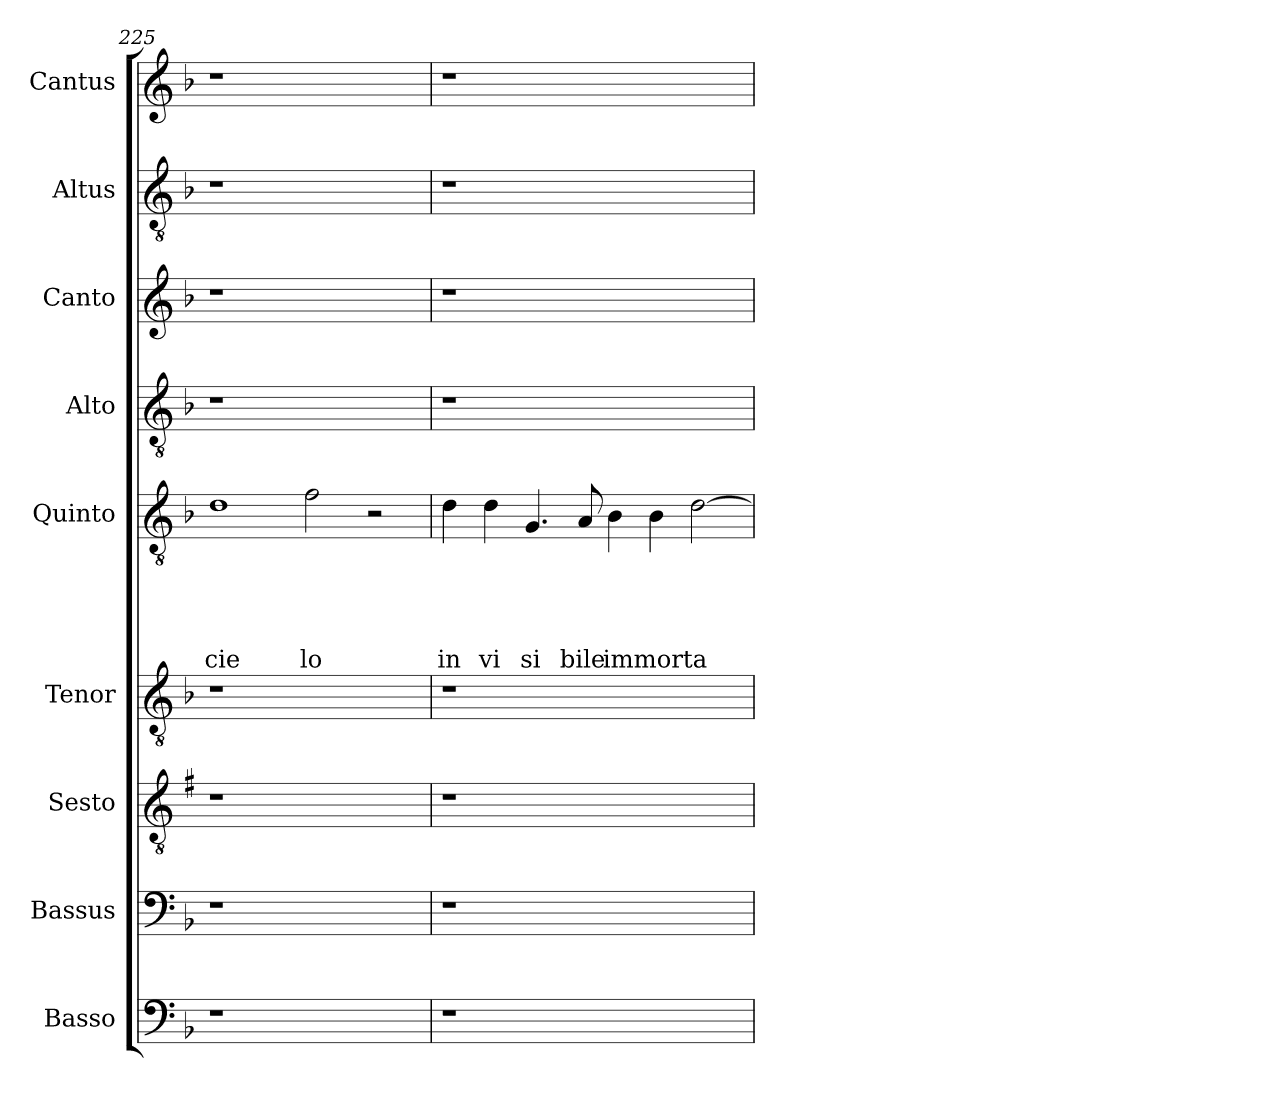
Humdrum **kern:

**kern	**kern	**kern	**kern	**kern	**text	**text	**text	**text	**text	**kern	**kern	**kern	**kern
*part9	*part8	*part7	*part6	*part5	*part5	*part5	*part5	*part5	*part5	*part4	*part3	*part2	*part1
*staff9	*staff8	*staff7	*staff6	*staff5	*staff5	*staff5	*staff5	*staff5	*staff5	*staff4	*staff3	*staff2	*staff1
*I"Basso	*I"Bassus	*I"Sesto	*I"Tenor	*I"Quinto	*	*	*	*	*	*I"Alto	*I"Canto	*I"Altus	*I"Cantus
*	*	*I'Sesto	*I'Tenor	*I'Quinto	*	*	*	*	*	*I'Alto	*I'Canto	*I'Altus	*I'Cantus
*clefF4	*clefF4	*clefGv2	*clefGv2	*clefGv2	*	*	*	*	*	*clefGv2	*clefG2	*clefGv2	*clefG2
*k[b-]	*k[b-]	*k[f#]	*k[b-]	*k[b-]	*	*	*	*	*	*k[b-]	*k[b-]	*k[b-]	*k[b-]
*F:	*F:	*G:	*F:	*F:	*	*	*	*	*	*F:	*F:	*F:	*F:
=225	=225	=225	=225	=225	=225	=225	=225	=225	=225	=225	=225	=225	=225
!	!	!	!	!	!	!	!	!	!LO:LY:b	!	!	!	!
1r	1r	1r	1r	1d	.	.	.	.	cie	1r	1r	1r	1r
!	!	!	!	!	!	!	!	!	!LO:LY:b	!	!	!	!
1ryy	1ryy	1ryy	1ryy	2f\	.	.	.	.	lo	1ryy	1ryy	1ryy	1ryy
.	.	.	.	2r	.	.	.	.	.	.	.	.	.
=226	=226	=226	=226	=226	=226	=226	=226	=226	=226	=226	=226	=226	=226
!	!	!	!	!	!	!	!	!	!LO:LY:b	!	!	!	!
1r	1r	1r	1r	4d\	.	.	.	.	in	1r	1r	1r	1r
!	!	!	!	!	!	!	!	!	!LO:LY:b	!	!	!	!
.	.	.	.	4d\	.	.	.	.	vi	.	.	.	.
!	!	!	!	!	!	!	!	!	!LO:LY:b	!	!	!	!
.	.	.	.	4.G/	.	.	.	.	si	.	.	.	.
!	!	!	!	!	!	!	!	!	!LO:LY:b	!	!	!	!
.	.	.	.	8A/	.	.	.	.	bile	.	.	.	.
!	!	!	!	!	!	!	!	!	!LO:LY:b	!	!	!	!
1ryy	1ryy	1ryy	1ryy	4B-\	.	.	.	.	immorta	1ryy	1ryy	1ryy	1ryy
.	.	.	.	4B-\	.	.	.	.	.	.	.	.	.
.	.	.	.	[>2d\	.	.	.	.	.	.	.	.	.
=	=	=	=	=	=	=	=	=	=	=	=	=	=
*-	*-	*-	*-	*-	*-	*-	*-	*-	*-	*-	*-	*-	*-
